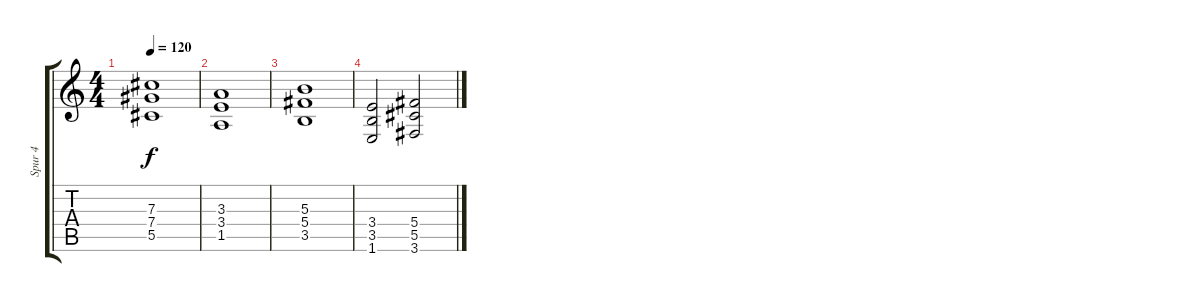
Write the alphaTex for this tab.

\track ("Spur 4" "Spur 4") {instrument distortionguitar}
\staff {score tabs}
\tuning (Eb4 Bb3 Gb3 Db3 Ab2 Eb2) {hide}
\ts (4 4)
\tempo 120
\clef g2
\ks c
(7.3 7.4 5.5).1{dy f} |
(3.3 3.4 1.5).1 |
(5.3 5.4 3.5).1 |
(3.4 3.5 1.6).2 (5.4 5.5 3.6).2
